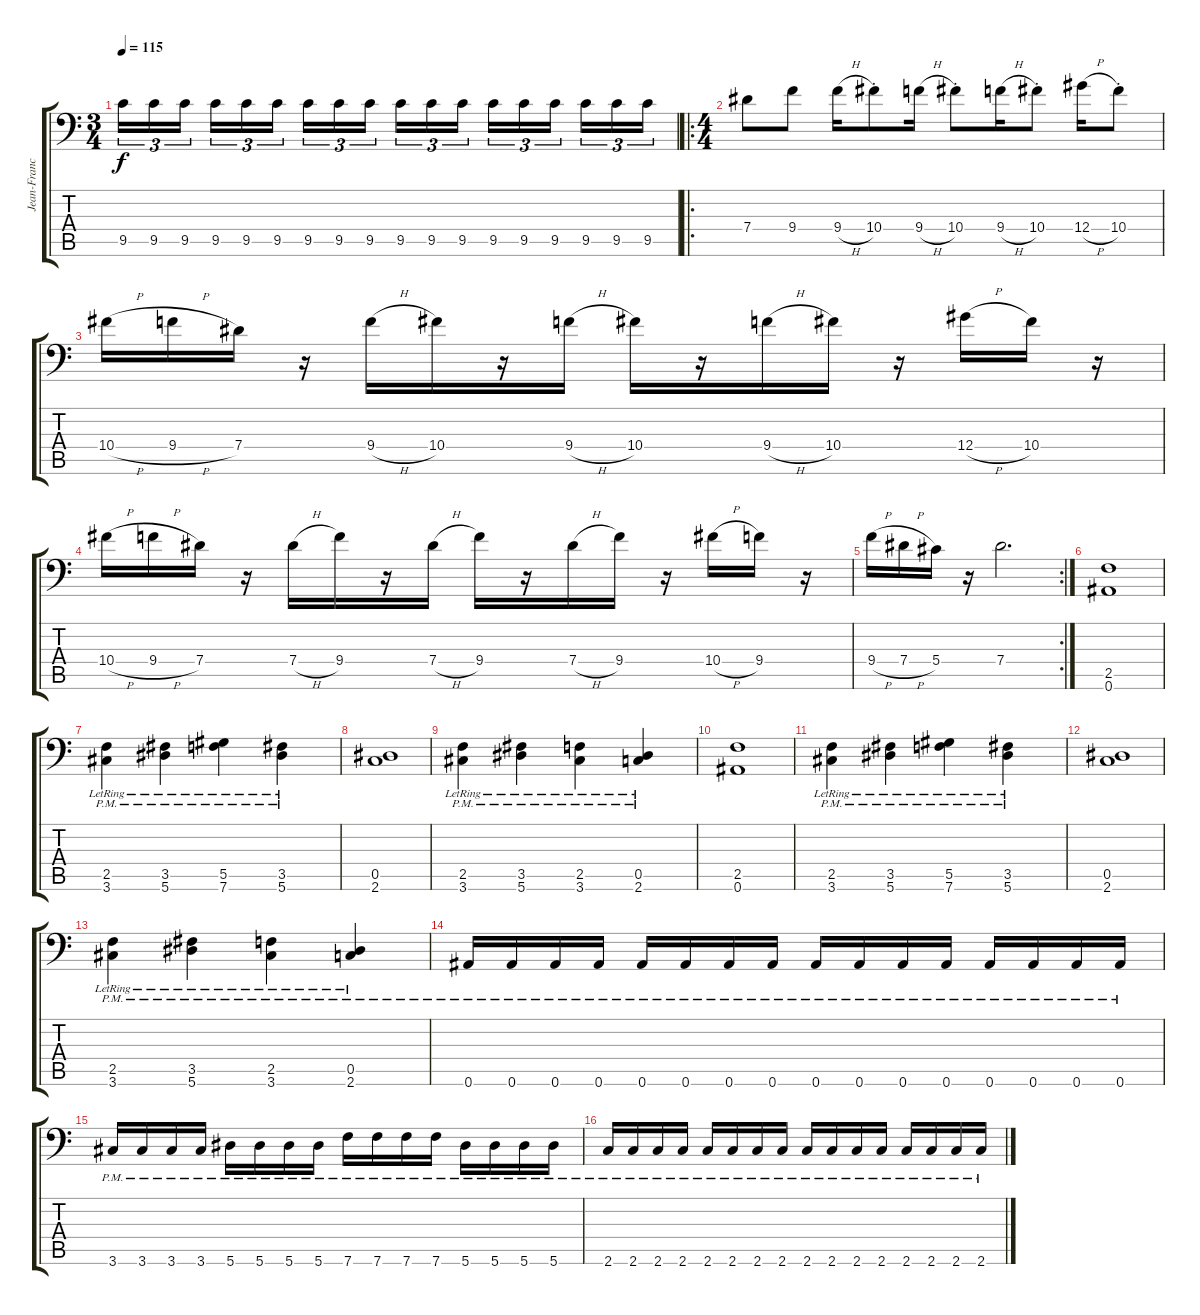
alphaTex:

\track ("Jean-Francois Dagenals (Rhythm)" "Jean-Franc") {instrument distortionguitar}
\staff {score tabs}
\tuning (Bb3 F3 Db3 Ab2 Eb2 Bb1) {hide}
\ts (3 4)
\tempo 115
\clef f4
\ks c
9.5.16{tu (3 2) dy f} 9.5.16{tu (3 2)} 9.5.16{tu (3 2) beam splitsecondary} 9.5.16{tu (3 2)} 9.5.16{tu (3 2)} 9.5.16{tu (3 2)} 9.5.16{tu (3 2)} 9.5.16{tu (3 2)} 9.5.16{tu (3 2) beam splitsecondary} 9.5.16{tu (3 2)} 9.5.16{tu (3 2)} 9.5.16{tu (3 2)} 9.5.16{tu (3 2)} 9.5.16{tu (3 2)} 9.5.16{tu (3 2) beam splitsecondary} 9.5.16{tu (3 2)} 9.5.16{tu (3 2)} 9.5.16{tu (3 2)} |
\ro
\ts (4 4)
7.4.8 9.4.8 9.4{h}.16 10.4{st}.8 9.4{h}.16 10.4{st}.8 9.4{h}.16 10.4{st}.8 12.4{h}.16 10.4{st}.8 |
10.4{h}.16 9.4{h}.16 7.4.16 r.16 9.4{h}.16 10.4.16 r.16 9.4{h}.16 10.4.16 r.16 9.4{h}.16 10.4.16 r.16 12.4{h}.16 10.4.16 r.16 |
10.4{h}.16 9.4{h}.16 7.4.16 r.16 7.4{h}.16 9.4.16 r.16 7.4{h}.16 9.4.16 r.16 7.4{h}.16 9.4.16 r.16 10.4{h}.16 9.4.16 r.16 |
\rc 2
9.4{h}.16 7.4{h}.16 5.4.16 r.16 7.4.2{d} |
(2.5 0.6).1 |
(2.5{pm lr} 3.6{pm lr}).4 (3.5{pm lr} 5.6{pm lr}).4 (5.5{pm lr} 7.6{pm lr}).4 (3.5{pm lr} 5.6{pm lr}).4 |
(0.5 2.6).1 |
(2.5{pm lr} 3.6{pm lr}).4 (3.5{pm lr} 5.6{pm lr}).4 (2.5{pm lr} 3.6{pm lr}).4 (0.5{pm lr} 2.6{pm lr}).4 |
(2.5 0.6).1 |
(2.5{pm lr} 3.6{pm lr}).4 (3.5{pm lr} 5.6{pm lr}).4 (5.5{pm lr} 7.6{pm lr}).4 (3.5{pm lr} 5.6{pm lr}).4 |
(0.5 2.6).1 |
(2.5{pm lr} 3.6{pm lr}).4 (3.5{pm lr} 5.6{pm lr}).4 (2.5{pm lr} 3.6{pm lr}).4 (0.5{pm lr} 2.6{pm lr}).4 |
0.6{pm}.16 0.6{pm}.16 0.6{pm}.16 0.6{pm}.16 0.6{pm}.16 0.6{pm}.16 0.6{pm}.16 0.6{pm}.16 0.6{pm}.16 0.6{pm}.16 0.6{pm}.16 0.6{pm}.16 0.6{pm}.16 0.6{pm}.16 0.6{pm}.16 0.6{pm}.16 |
3.6{pm}.16 3.6{pm}.16 3.6{pm}.16 3.6{pm}.16 5.6{pm}.16 5.6{pm}.16 5.6{pm}.16 5.6{pm}.16 7.6{pm}.16 7.6{pm}.16 7.6{pm}.16 7.6{pm}.16 5.6{pm}.16 5.6{pm}.16 5.6{pm}.16 5.6{pm}.16 |
2.6{pm}.16 2.6{pm}.16 2.6{pm}.16 2.6{pm}.16 2.6{pm}.16 2.6{pm}.16 2.6{pm}.16 2.6{pm}.16 2.6{pm}.16 2.6{pm}.16 2.6{pm}.16 2.6{pm}.16 2.6{pm}.16 2.6{pm}.16 2.6{pm}.16 2.6{pm}.16
